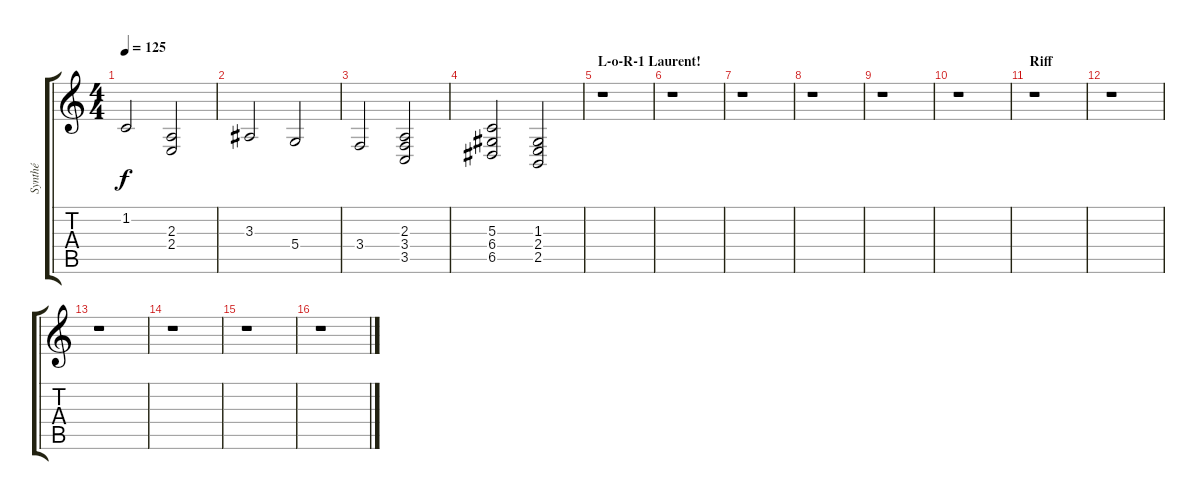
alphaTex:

\track ("Synthé" "Synthé") {instrument pad6metallic}
\staff {score tabs}
\tuning (E4 B3 G3 D3 A2 E2) {hide}
\ts (4 4)
\tempo 125
\clef g2
\ks c
1.2.2{dy f instrument pad6metallic} (2.3 2.4).2 |
3.3.2 5.4.2 |
3.4.2 (2.3 3.4 3.5).2 |
(5.3 6.4 6.5).2 (1.3 2.4 2.5).2 |
\section ("" "L-o-R-1 Laurent!")
r.1 |
r.1 |
r.1 |
r.1 |
r.1 |
r.1 |
\section ("" "Riff")
r.1 |
r.1 |
r.1 |
r.1 |
r.1 |
r.1
